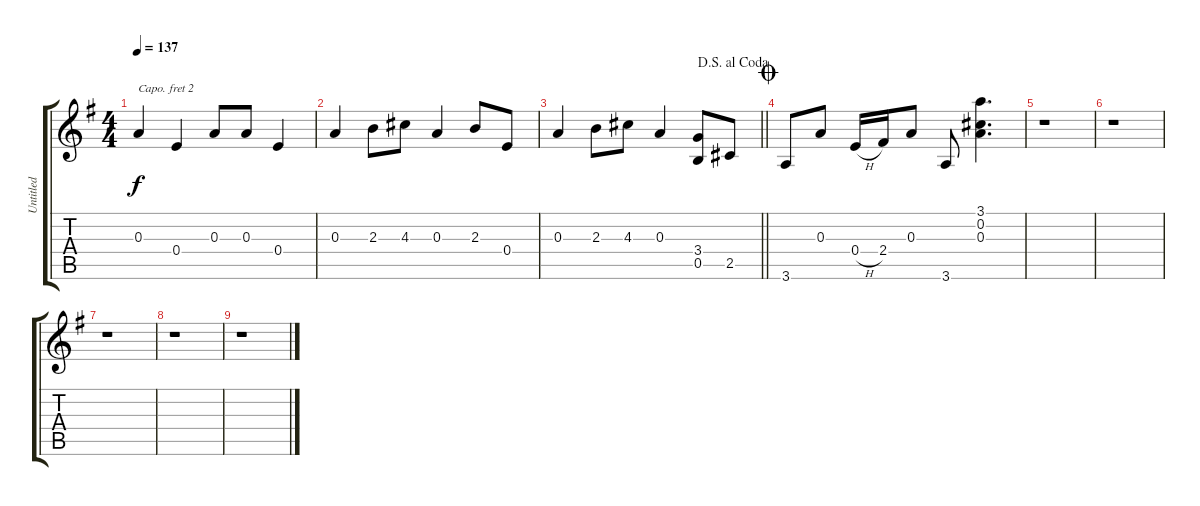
\track ("Untitled" "Untitled") {instrument acousticguitarsteel}
\staff {score tabs}
\capo 2
\tuning (E4 B3 G3 D3 A2 E2) {hide}
\ts (4 4)
\tempo 137
\clef g2
\ks g
0.3.4{dy f} 0.4.4 0.3.8 0.3.8 0.4.4 |
0.3.4 2.3.8 4.3.8 0.3.4 2.3.8 0.4.8 |
\jump dalsegnoalcoda
\barLineRight lightlight
0.3.4 2.3.8 4.3.8 0.3.4 (3.4 0.5).8 2.5.8 |
\jump coda
3.6.8 0.3.8 0.4{h}.16 2.4.16 0.3.8 3.6.8 (3.1 0.2 0.3).4{d} |
r.1 |
r.1 |
r.1 |
r.1 |
r.1
